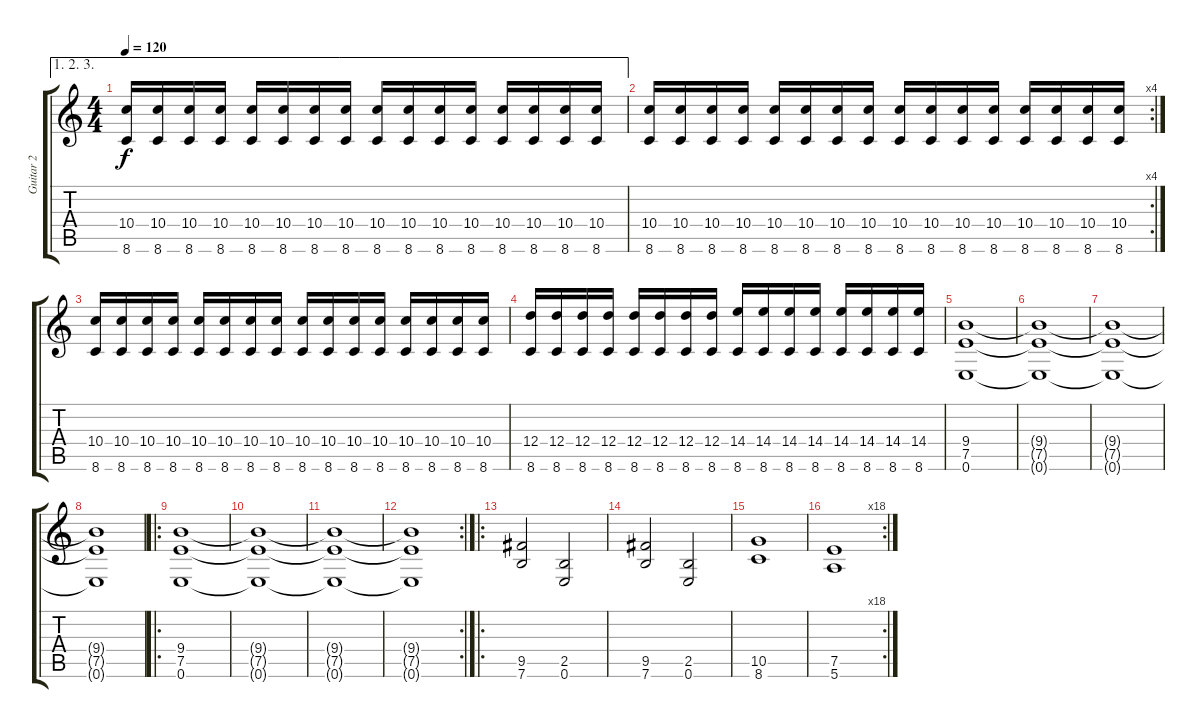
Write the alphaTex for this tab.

\track ("Guitar 2" "Guitar 2") {instrument distortionguitar}
\staff {score tabs}
\tuning (E4 B3 G3 D3 A2 E2) {hide}
\ae (1 2 3)
\ts (4 4)
\tempo 120
\clef g2
\ks c
(10.4 8.6).16{dy f} (10.4 8.6).16 (10.4 8.6).16 (10.4 8.6).16 (10.4 8.6).16 (10.4 8.6).16 (10.4 8.6).16 (10.4 8.6).16 (10.4 8.6).16 (10.4 8.6).16 (10.4 8.6).16 (10.4 8.6).16 (10.4 8.6).16 (10.4 8.6).16 (10.4 8.6).16 (10.4 8.6).16 |
\rc 4
(10.4 8.6).16 (10.4 8.6).16 (10.4 8.6).16 (10.4 8.6).16 (10.4 8.6).16 (10.4 8.6).16 (10.4 8.6).16 (10.4 8.6).16 (10.4 8.6).16 (10.4 8.6).16 (10.4 8.6).16 (10.4 8.6).16 (10.4 8.6).16 (10.4 8.6).16 (10.4 8.6).16 (10.4 8.6).16 |
(10.4 8.6).16 (10.4 8.6).16 (10.4 8.6).16 (10.4 8.6).16 (10.4 8.6).16 (10.4 8.6).16 (10.4 8.6).16 (10.4 8.6).16 (10.4 8.6).16 (10.4 8.6).16 (10.4 8.6).16 (10.4 8.6).16 (10.4 8.6).16 (10.4 8.6).16 (10.4 8.6).16 (10.4 8.6).16 |
(12.4 8.6).16 (12.4 8.6).16 (12.4 8.6).16 (12.4 8.6).16 (12.4 8.6).16 (12.4 8.6).16 (12.4 8.6).16 (12.4 8.6).16 (14.4 8.6).16 (14.4 8.6).16 (14.4 8.6).16 (14.4 8.6).16 (14.4 8.6).16 (14.4 8.6).16 (14.4 8.6).16 (14.4 8.6).16 |
(9.4 7.5 0.6).1 |
(9.4{t} 7.5{t} 0.6{t}).1 |
(9.4{t} 7.5{t} 0.6{t}).1 |
(9.4{t} 7.5{t} 0.6{t}).1 |
\ro
(9.4 7.5 0.6).1 |
(9.4{t} 7.5{t} 0.6{t}).1 |
(9.4{t} 7.5{t} 0.6{t}).1 |
\rc 2
(9.4{t} 7.5{t} 0.6{t}).1 |
\ro
(9.5 7.6).2 (2.5 0.6).2 |
(9.5 7.6).2 (2.5 0.6).2 |
(10.5 8.6).1 |
\rc 18
(7.5 5.6).1
